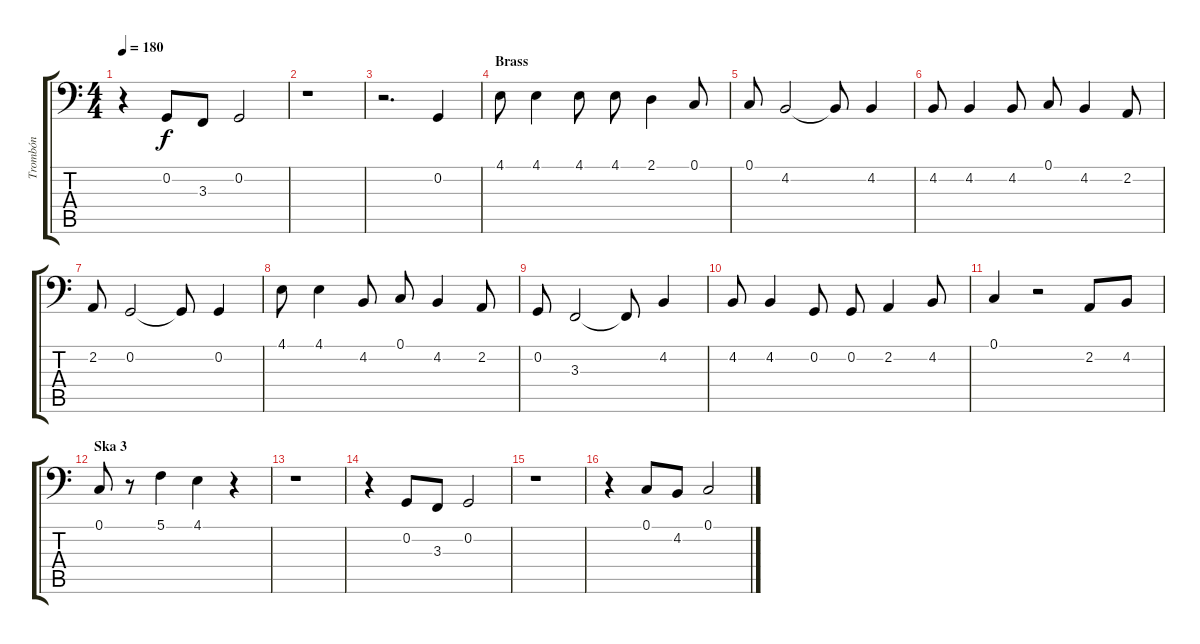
\track ("Trombón" "Trombón") {instrument trombone}
\staff {score tabs}
\tuning (C3 G2 D2 A1 E1 B0) {hide}
\ts (4 4)
\tempo 180
\clef f4
\ks c
r.4{dy f} 0.2.8 3.3.8 0.2.2 |
r.1 |
r.2{d} 0.2.4 |
\section ("" "Brass")
4.1.8 4.1.4 4.1.8 4.1.8 2.1.4 0.1.8 |
0.1.8 4.2.2 4.2{t}.8 4.2.4 |
4.2.8 4.2.4 4.2.8 0.1.8 4.2.4 2.2.8 |
2.2.8 0.2.2 0.2{t}.8 0.2.4 |
4.1.8 4.1.4 4.2.8 0.1.8 4.2.4 2.2.8 |
0.2.8 3.3.2 3.3{t}.8 4.2.4 |
4.2.8 4.2.4 0.2.8 0.2.8 2.2.4 4.2.8 |
0.1.4 r.2 2.2.8 4.2.8 |
\section ("" "Ska 3")
0.1.8 r.8 5.1.4 4.1.4 r.4 |
r.1 |
r.4 0.2.8 3.3.8 0.2.2 |
r.1 |
r.4 0.1.8 4.2.8 0.1.2
